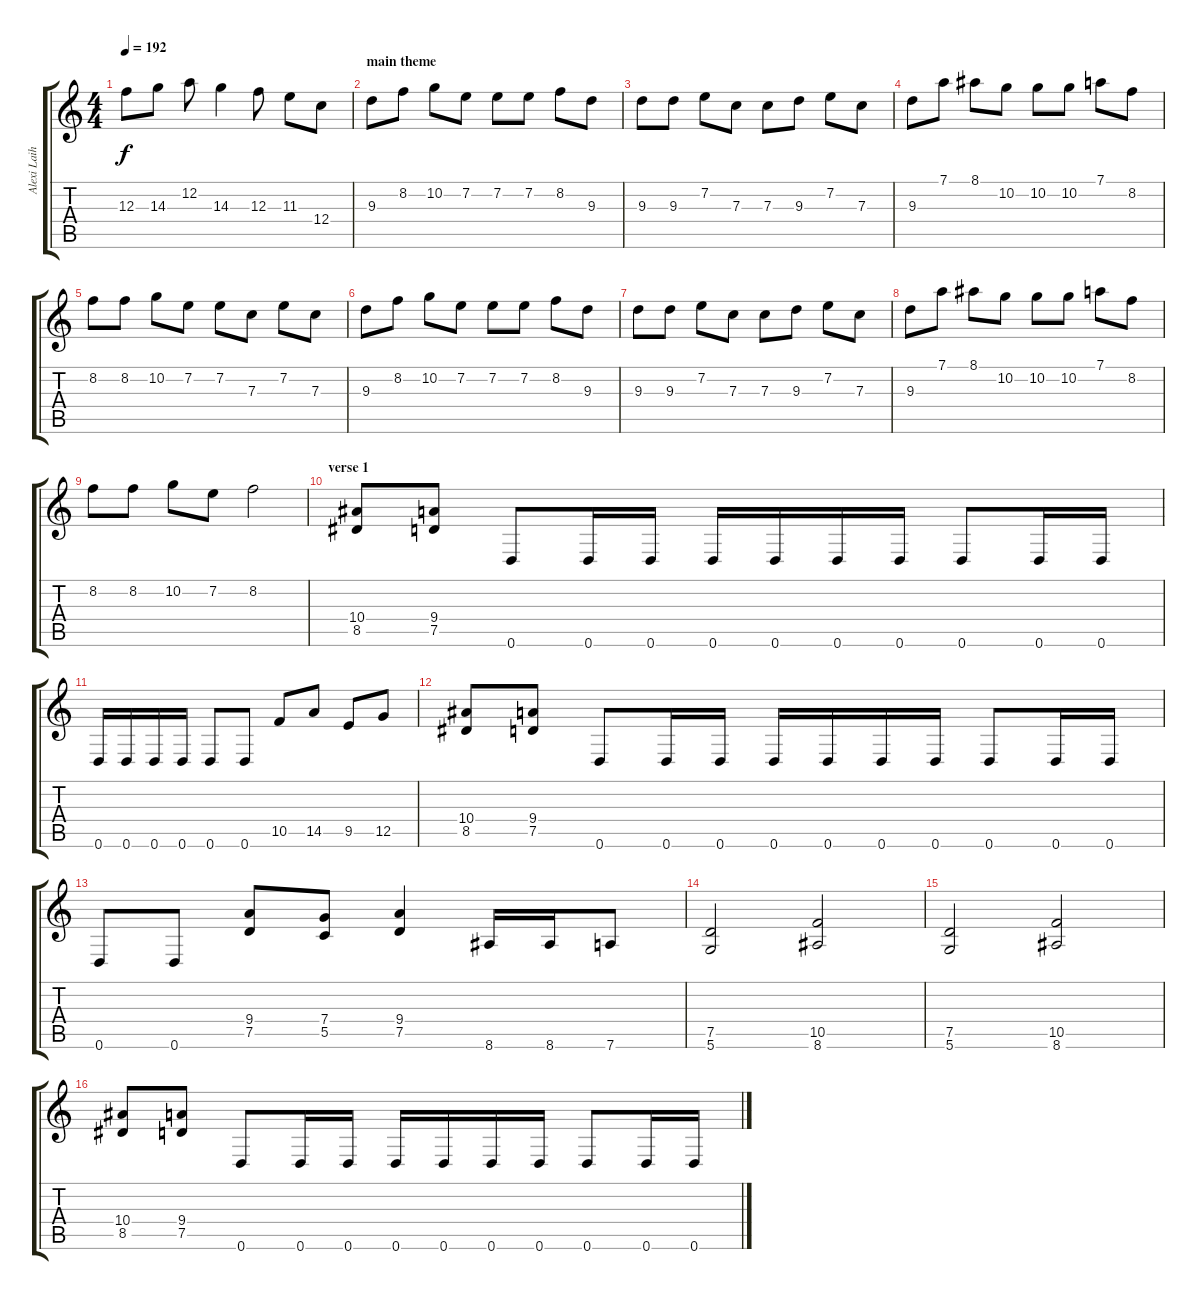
\track ("Alexi Laiho" "Alexi Laih") {instrument distortionguitar}
\staff {score tabs}
\tuning (D4 A3 F3 C3 G2 D2) {hide}
\ts (4 4)
\tempo 192
\clef g2
\ks c
12.3.8{dy f} 14.3.8 12.2.8 14.3.4 12.3.8 11.3.8 12.4.8 |
\section ("" "main theme")
9.3.8 8.2.8 10.2.8 7.2.8 7.2.8 7.2.8 8.2.8 9.3.8 |
9.3.8 9.3.8 7.2.8 7.3.8 7.3.8 9.3.8 7.2.8 7.3.8 |
9.3.8 7.1.8 8.1.8 10.2.8 10.2.8 10.2.8 7.1.8 8.2.8 |
8.2.8 8.2.8 10.2.8 7.2.8 7.2.8 7.3.8 7.2.8 7.3.8 |
9.3.8 8.2.8 10.2.8 7.2.8 7.2.8 7.2.8 8.2.8 9.3.8 |
9.3.8 9.3.8 7.2.8 7.3.8 7.3.8 9.3.8 7.2.8 7.3.8 |
9.3.8 7.1.8 8.1.8 10.2.8 10.2.8 10.2.8 7.1.8 8.2.8 |
8.2.8 8.2.8 10.2.8 7.2.8 8.2.2 |
\section ("" "verse 1")
(10.4 8.5).8 (9.4 7.5).8 0.6.8 0.6.16 0.6.16 0.6.16 0.6.16 0.6.16 0.6.16 0.6.8 0.6.16 0.6.16 |
0.6.16 0.6.16 0.6.16 0.6.16 0.6.8 0.6.8 10.5.8 14.5.8 9.5.8 12.5.8 |
(10.4 8.5).8 (9.4 7.5).8 0.6.8 0.6.16 0.6.16 0.6.16 0.6.16 0.6.16 0.6.16 0.6.8 0.6.16 0.6.16 |
0.6.8 0.6.8 (9.4 7.5).8 (7.4 5.5).8 (9.4 7.5).4 8.6.16 8.6.16 7.6.8 |
(7.5 5.6).2 (10.5 8.6).2 |
(7.5 5.6).2 (10.5 8.6).2 |
(10.4 8.5).8 (9.4 7.5).8 0.6.8 0.6.16 0.6.16 0.6.16 0.6.16 0.6.16 0.6.16 0.6.8 0.6.16 0.6.16
